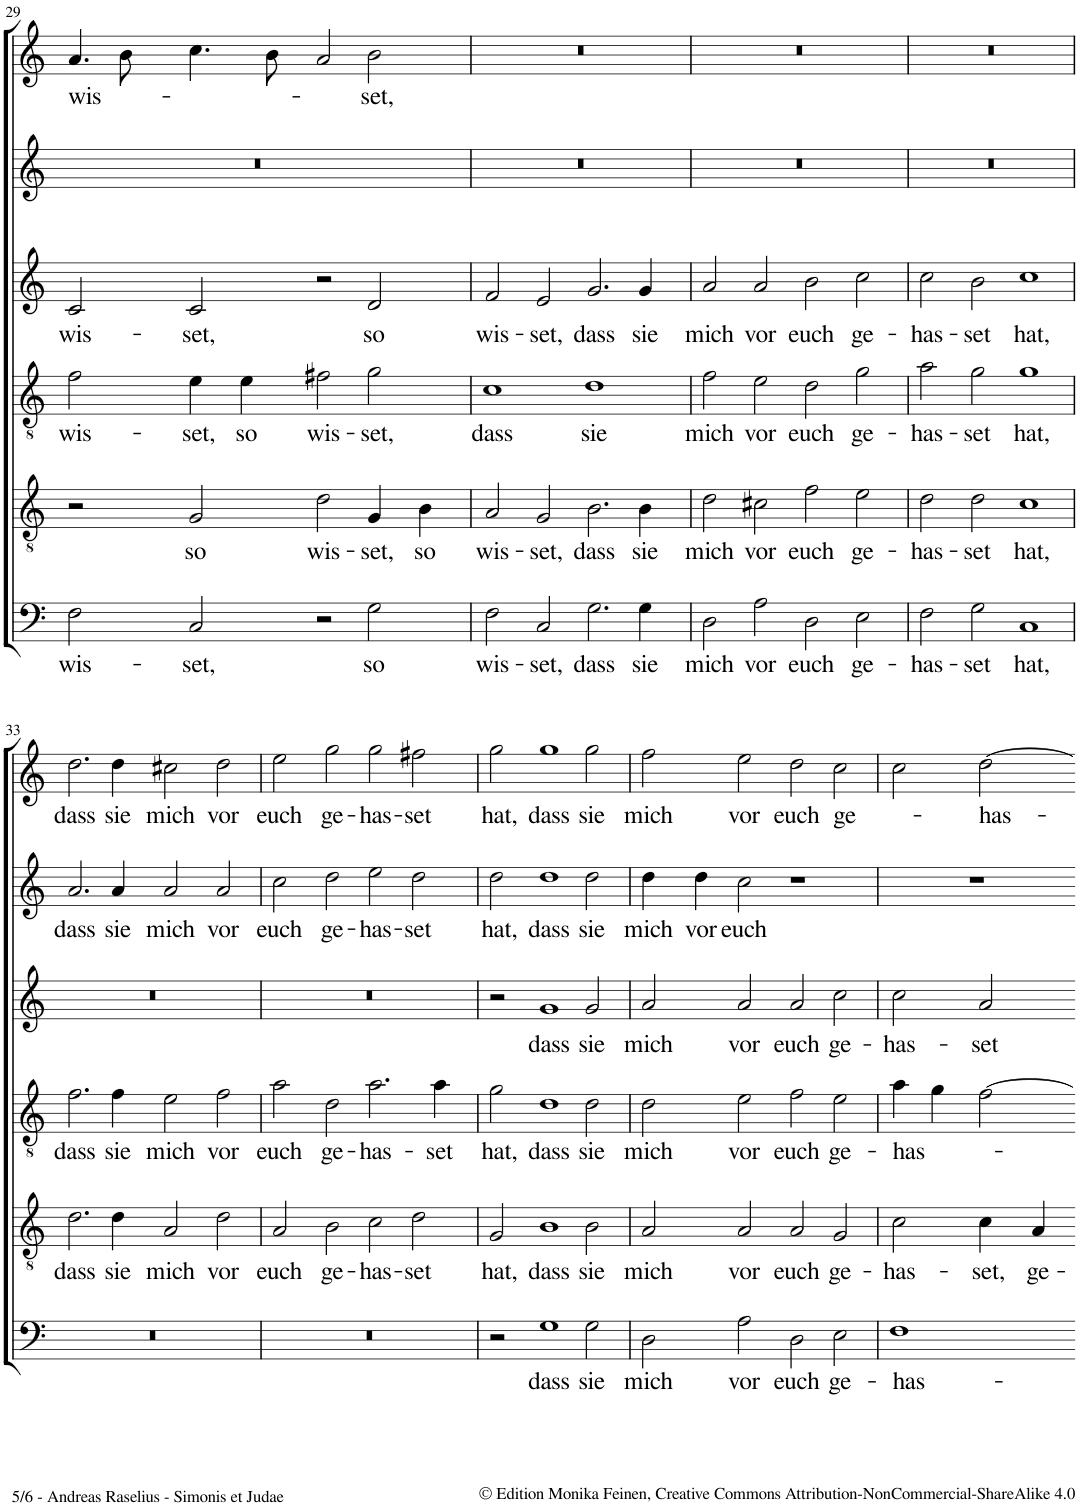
**kern	**text	**kern	**text	**kern	**text	**kern	**text	**kern	**text	**kern	**text
*part6	*part6	*part5	*part5	*part4	*part4	*part3	*part3	*part2	*part2	*part1	*part1
*staff6	*staff6	*staff5	*staff5	*staff4	*staff4	*staff3	*staff3	*staff2	*staff2	*staff1	*staff1
*I"Bassus	*	*I"Tenor	*	*I"Quintus	*	*I"Altus	*	*I"Sextus	*	*I"Cantus	*
!!LO:PB:g=z
*clefF4	*	*clefGv2	*	*clefGv2	*	*clefG2	*	*clefG2	*	*clefG2	*
*k[]	*	*k[]	*	*k[]	*	*k[]	*	*k[]	*	*k[]	*
*M4/2	*	*M4/2	*	*M4/2	*	*M4/2	*	*M4/2	*	*M4/2	*
*met(c|)	*	*met(c|)	*	*met(c|)	*	*met(c|)	*	*met(c|)	*	*met(c|)	*
=29	=29	=29	=29	=29	=29	=29	=29	=29	=29	=29	=29
!	!LO:LY:b	!	!	!	!LO:LY:b	!	!LO:LY:b	!	!	!	!LO:LY:b
2F\	wis-	2r	.	2f\	wis-	2c/	wis-	0r	.	4.a/	wis-
.	.	.	.	.	.	.	.	.	.	8b\	.
!	!LO:LY:b	!	!LO:LY:b	!	!LO:LY:b	!	!LO:LY:b	!	!	!	!
2C/	-set,	2G/	so	4e\	-set,	2c/	-set,	.	.	4.cc\	.
!	!	!	!	!	!LO:LY:b	!	!	!	!	!	!
.	.	.	.	4e\	so	.	.	.	.	.	.
.	.	.	.	.	.	.	.	.	.	8b\	.
!	!	!	!LO:LY:b	!	!LO:LY:b	!	!	!	!	!	!
2r	.	2d\	wis-	2f#X\	wis-	2r	.	.	.	2a/	.
!	!LO:LY:b	!	!LO:LY:b	!	!LO:LY:b	!	!LO:LY:b	!	!	!	!LO:LY:b
2G\	so	4G/	-set,	2g\	-set,	2d/	so	.	.	2b\	-set,
!	!	!	!LO:LY:b	!	!	!	!	!	!	!	!
.	.	4B\	so	.	.	.	.	.	.	.	.
=30	=30	=30	=30	=30	=30	=30	=30	=30	=30	=30	=30
!	!LO:LY:b	!	!LO:LY:b	!	!LO:LY:b	!	!LO:LY:b	!	!	!	!
2F\	wis-	2A/	wis-	1c	dass	2f/	wis-	0r	.	0r	.
!	!LO:LY:b	!	!LO:LY:b	!	!	!	!LO:LY:b	!	!	!	!
2C/	-set,	2G/	-set,	.	.	2e/	-set,	.	.	.	.
!	!LO:LY:b	!	!LO:LY:b	!	!LO:LY:b	!	!LO:LY:b	!	!	!	!
2.G\	dass	2.B\	dass	1d	sie	2.g/	dass	.	.	.	.
!	!LO:LY:b	!	!LO:LY:b	!	!	!	!LO:LY:b	!	!	!	!
4G\	sie	4B\	sie	.	.	4g/	sie	.	.	.	.
=31	=31	=31	=31	=31	=31	=31	=31	=31	=31	=31	=31
!	!LO:LY:b	!	!LO:LY:b	!	!LO:LY:b	!	!LO:LY:b	!	!	!	!
2D\	mich	2d\	mich	2f\	mich	2a/	mich	0r	.	0r	.
!	!LO:LY:b	!	!LO:LY:b	!	!LO:LY:b	!	!LO:LY:b	!	!	!	!
2A\	vor	2c#X\	vor	2e\	vor	2a/	vor	.	.	.	.
!	!LO:LY:b	!	!LO:LY:b	!	!LO:LY:b	!	!LO:LY:b	!	!	!	!
2D\	euch	2f\	euch	2d\	euch	2b\	euch	.	.	.	.
!	!LO:LY:b	!	!LO:LY:b	!	!LO:LY:b	!	!LO:LY:b	!	!	!	!
2E\	ge-	2e\	ge-	2g\	ge-	2cc\	ge-	.	.	.	.
=32	=32	=32	=32	=32	=32	=32	=32	=32	=32	=32	=32
!	!LO:LY:b	!	!LO:LY:b	!	!LO:LY:b	!	!LO:LY:b	!	!	!	!
2F\	has-	2d\	has-	2a\	has-	2cc\	has-	0r	.	0r	.
!	!LO:LY:b	!	!LO:LY:b	!	!LO:LY:b	!	!LO:LY:b	!	!	!	!
2G\	-set	2d\	-set	2g\	-set	2b\	-set	.	.	.	.
!	!LO:LY:b	!	!LO:LY:b	!	!LO:LY:b	!	!LO:LY:b	!	!	!	!
1C	hat,	1c	hat,	1g	hat,	1cc	hat,	.	.	.	.
!!LO:LB:g=z
=33	=33	=33	=33	=33	=33	=33	=33	=33	=33	=33	=33
!	!	!	!LO:LY:b	!	!LO:LY:b	!	!	!	!LO:LY:b	!	!LO:LY:b
0r	.	2.d\	dass	2.f\	dass	0r	.	2.a/	dass	2.dd\	dass
!	!	!	!LO:LY:b	!	!LO:LY:b	!	!	!	!LO:LY:b	!	!LO:LY:b
.	.	4d\	sie	4f\	sie	.	.	4a/	sie	4dd\	sie
!	!	!	!LO:LY:b	!	!LO:LY:b	!	!	!	!LO:LY:b	!	!LO:LY:b
.	.	2A/	mich	2e\	mich	.	.	2a/	mich	2cc#X\	mich
!	!	!	!LO:LY:b	!	!LO:LY:b	!	!	!	!LO:LY:b	!	!LO:LY:b
.	.	2d\	vor	2f\	vor	.	.	2a/	vor	2dd\	vor
=34	=34	=34	=34	=34	=34	=34	=34	=34	=34	=34	=34
!	!	!	!LO:LY:b	!	!LO:LY:b	!	!	!	!LO:LY:b	!	!LO:LY:b
0r	.	2A/	euch	2a\	euch	0r	.	2cc\	euch	2ee\	euch
!	!	!	!LO:LY:b	!	!LO:LY:b	!	!	!	!LO:LY:b	!	!LO:LY:b
.	.	2B\	ge-	2d\	ge-	.	.	2dd\	ge-	2gg\	ge-
!	!	!	!LO:LY:b	!	!LO:LY:b	!	!	!	!LO:LY:b	!	!LO:LY:b
.	.	2c\	-has-	2.a\	-has-	.	.	2ee\	-has-	2gg\	-has-
!	!	!	!LO:LY:b	!	!	!	!	!	!LO:LY:b	!	!LO:LY:b
.	.	2d\	-set	.	.	.	.	2dd\	-set	2ff#X\	-set
!	!	!	!	!	!LO:LY:b	!	!	!	!	!	!
.	.	.	.	4a\	-set	.	.	.	.	.	.
=35	=35	=35	=35	=35	=35	=35	=35	=35	=35	=35	=35
!	!	!	!LO:LY:b	!	!LO:LY:b	!	!	!	!LO:LY:b	!	!LO:LY:b
2r	.	2G/	hat,	2g\	hat,	2r	.	2dd\	hat,	2gg\	hat,
!	!LO:LY:b	!	!LO:LY:b	!	!LO:LY:b	!	!LO:LY:b	!	!LO:LY:b	!	!LO:LY:b
1G	dass	1B	dass	1d	dass	1g	dass	1dd	dass	1gg	dass
!	!LO:LY:b	!	!LO:LY:b	!	!LO:LY:b	!	!LO:LY:b	!	!LO:LY:b	!	!LO:LY:b
2G\	sie	2B\	sie	2d\	sie	2g/	sie	2dd\	sie	2gg\	sie
=36	=36	=36	=36	=36	=36	=36	=36	=36	=36	=36	=36
!	!LO:LY:b	!	!LO:LY:b	!	!LO:LY:b	!	!LO:LY:b	!	!LO:LY:b	!	!LO:LY:b
2D\	mich	2A/	mich	2d\	mich	2a/	mich	4dd\	mich	2ff\	mich
!	!	!	!	!	!	!	!	!	!LO:LY:b	!	!
.	.	.	.	.	.	.	.	4dd\	vor	.	.
!	!LO:LY:b	!	!LO:LY:b	!	!LO:LY:b	!	!LO:LY:b	!	!LO:LY:b	!	!LO:LY:b
2A\	vor	2A/	vor	2e\	vor	2a/	vor	2cc\	euch	2ee\	vor
!	!LO:LY:b	!	!LO:LY:b	!	!LO:LY:b	!	!LO:LY:b	!	!	!	!LO:LY:b
2D\	euch	2A/	euch	2f\	euch	2a/	euch	1r	.	2dd\	euch
!	!LO:LY:b	!	!LO:LY:b	!	!LO:LY:b	!	!LO:LY:b	!	!	!	!LO:LY:b
2E\	ge-	2G/	ge-	2e\	ge-	2cc\	ge-	.	.	2cc\	ge-
=37	=37	=37	=37	=37	=37	=37	=37	=37	=37	=37	=37
!	!LO:LY:b	!	!LO:LY:b	!	!LO:LY:b	!	!LO:LY:b	!	!	!	!
1F	has-	2c\	has-	4a\	has-	2cc\	has-	0r	.	2cc\	.
.	.	.	.	4g\	.	.	.	.	.	.	.
!	!	!	!LO:LY:b	!	!	!	!LO:LY:b	!	!	!	!LO:LY:b
.	.	4c\	-set,	[2f\	.	2a/	-set	.	.	[2dd\	has-
!	!	!	!LO:LY:b	!	!	!	!	!	!	!	!
.	.	4A/	ge-	.	.	.	.	.	.	.	.
1ryy	.	1ryy	.	1ryy	.	1ryy	.	.	.	1ryy	.
=-	=-	=-	=-	=-	=-	=-	=-	=-	=-	=-	=-
*-	*-	*-	*-	*-	*-	*-	*-	*-	*-	*-	*-
